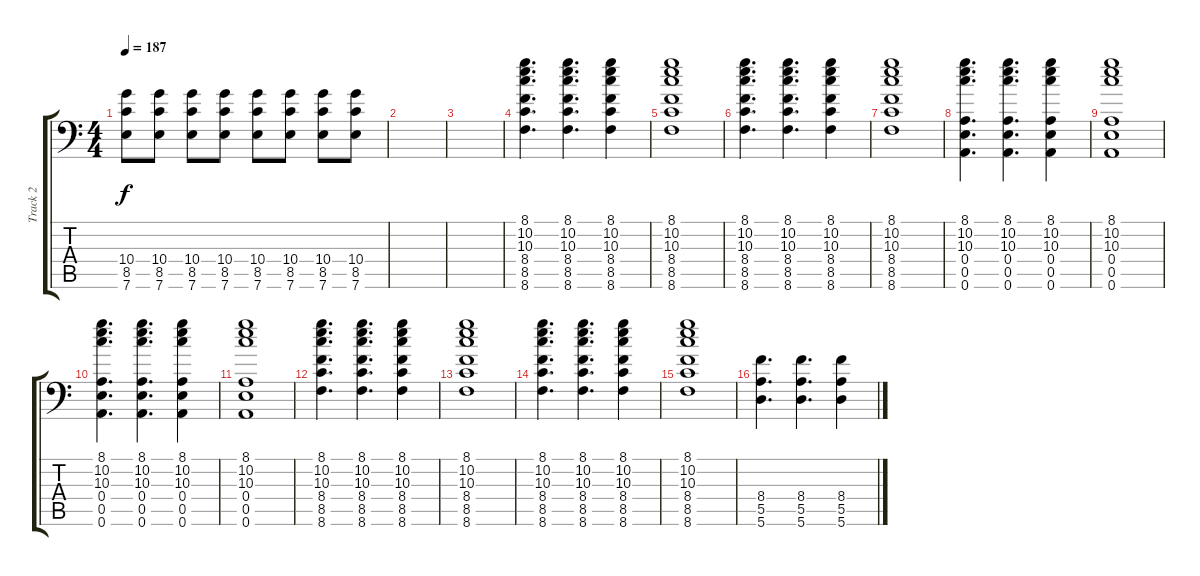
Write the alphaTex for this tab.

\track ("Track 2" "Track 2") {instrument distortionguitar}
\staff {score tabs}
\tuning (B3 Gb3 D3 A2 E2 A1) {hide}
\ts (4 4)
\tempo 187
\clef f4
\ks c
(10.4 8.5 7.6).8{dy f} (10.4 8.5 7.6).8 (10.4 8.5 7.6).8 (10.4 8.5 7.6).8 (10.4 8.5 7.6).8 (10.4 8.5 7.6).8 (10.4 8.5 7.6).8 (10.4 8.5 7.6).8 |
|
|
(8.1 10.2 10.3 8.4 8.5 8.6).4{d} (8.1 10.2 10.3 8.4 8.5 8.6).4{d} (8.1 10.2 10.3 8.4 8.5 8.6).4 |
(8.1 10.2 10.3 8.4 8.5 8.6).1 |
(8.1 10.2 10.3 8.4 8.5 8.6).4{d} (8.1 10.2 10.3 8.4 8.5 8.6).4{d} (8.1 10.2 10.3 8.4 8.5 8.6).4 |
(8.1 10.2 10.3 8.4 8.5 8.6).1 |
(8.1 10.2 10.3 0.4 0.5 0.6).4{d} (8.1 10.2 10.3 0.4 0.5 0.6).4{d} (8.1 10.2 10.3 0.4 0.5 0.6).4 |
(8.1 10.2 10.3 0.4 0.5 0.6).1 |
(8.1 10.2 10.3 0.4 0.5 0.6).4{d} (8.1 10.2 10.3 0.4 0.5 0.6).4{d} (8.1 10.2 10.3 0.4 0.5 0.6).4 |
(8.1 10.2 10.3 0.4 0.5 0.6).1 |
(8.1 10.2 10.3 8.4 8.5 8.6).4{d} (8.1 10.2 10.3 8.4 8.5 8.6).4{d} (8.1 10.2 10.3 8.4 8.5 8.6).4 |
(8.1 10.2 10.3 8.4 8.5 8.6).1 |
(8.1 10.2 10.3 8.4 8.5 8.6).4{d} (8.1 10.2 10.3 8.4 8.5 8.6).4{d} (8.1 10.2 10.3 8.4 8.5 8.6).4 |
(8.1 10.2 10.3 8.4 8.5 8.6).1 |
(8.4 5.5 5.6).4{d} (8.4 5.5 5.6).4{d} (8.4 5.5 5.6).4
